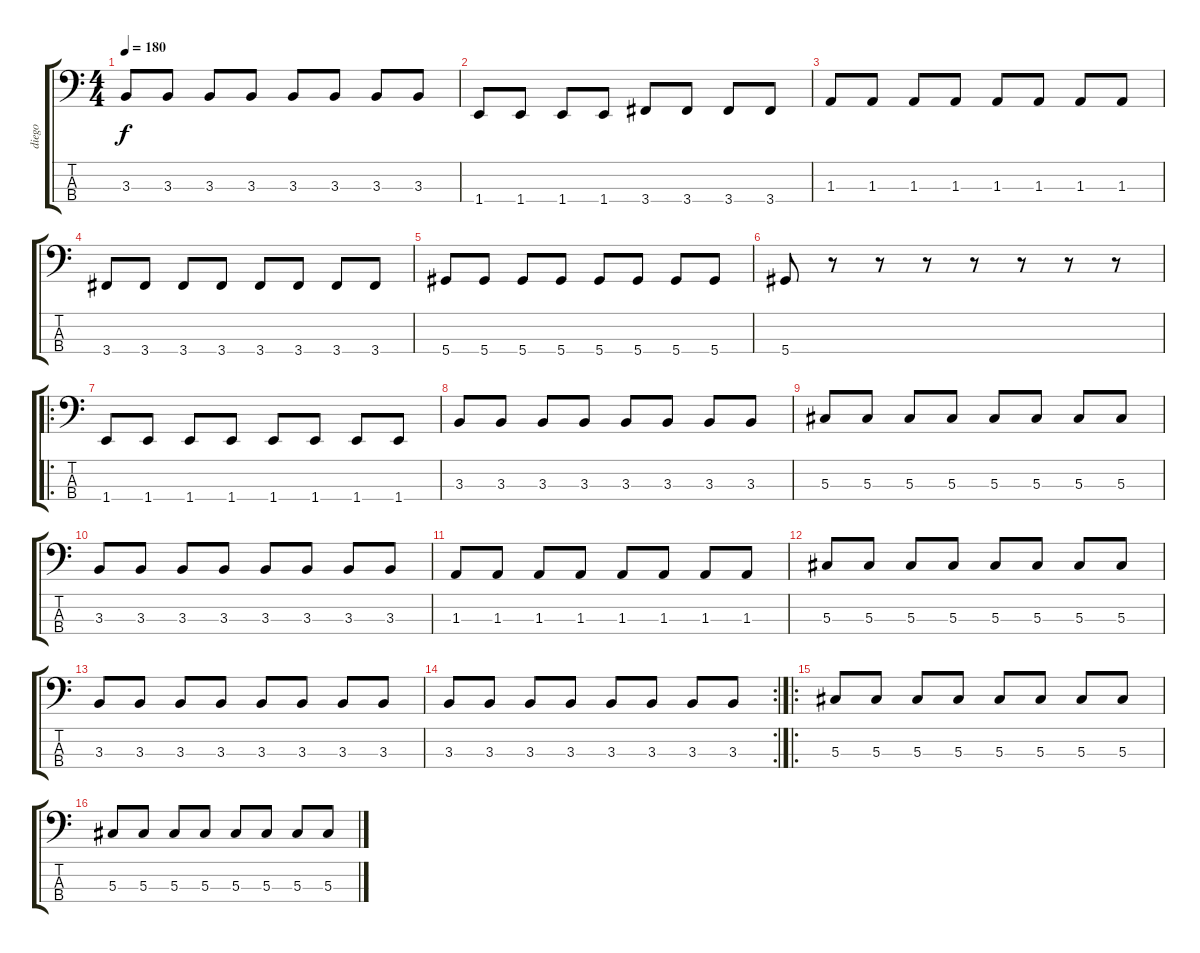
\track ("diego" "diego") {instrument electricbassfinger}
\staff {score tabs}
\tuning (Gb2 Db2 Ab1 Eb1) {hide}
\ts (4 4)
\tempo 180
\clef f4
\ks c
3.3.8{dy f} 3.3.8 3.3.8 3.3.8 3.3.8 3.3.8 3.3.8 3.3.8 |
1.4.8 1.4.8 1.4.8 1.4.8 3.4.8 3.4.8 3.4.8 3.4.8 |
1.3.8 1.3.8 1.3.8 1.3.8 1.3.8 1.3.8 1.3.8 1.3.8 |
3.4.8 3.4.8 3.4.8 3.4.8 3.4.8 3.4.8 3.4.8 3.4.8 |
5.4.8 5.4.8 5.4.8 5.4.8 5.4.8 5.4.8 5.4.8 5.4.8 |
5.4.8 r.8 r.8 r.8 r.8 r.8 r.8 r.8 |
\ro
1.4.8 1.4.8 1.4.8 1.4.8 1.4.8 1.4.8 1.4.8 1.4.8 |
3.3.8 3.3.8 3.3.8 3.3.8 3.3.8 3.3.8 3.3.8 3.3.8 |
5.3.8 5.3.8 5.3.8 5.3.8 5.3.8 5.3.8 5.3.8 5.3.8 |
3.3.8 3.3.8 3.3.8 3.3.8 3.3.8 3.3.8 3.3.8 3.3.8 |
1.3.8 1.3.8 1.3.8 1.3.8 1.3.8 1.3.8 1.3.8 1.3.8 |
5.3.8 5.3.8 5.3.8 5.3.8 5.3.8 5.3.8 5.3.8 5.3.8 |
3.3.8 3.3.8 3.3.8 3.3.8 3.3.8 3.3.8 3.3.8 3.3.8 |
\rc 2
3.3.8 3.3.8 3.3.8 3.3.8 3.3.8 3.3.8 3.3.8 3.3.8 |
\ro
5.3.8 5.3.8 5.3.8 5.3.8 5.3.8 5.3.8 5.3.8 5.3.8 |
5.3.8 5.3.8 5.3.8 5.3.8 5.3.8 5.3.8 5.3.8 5.3.8
